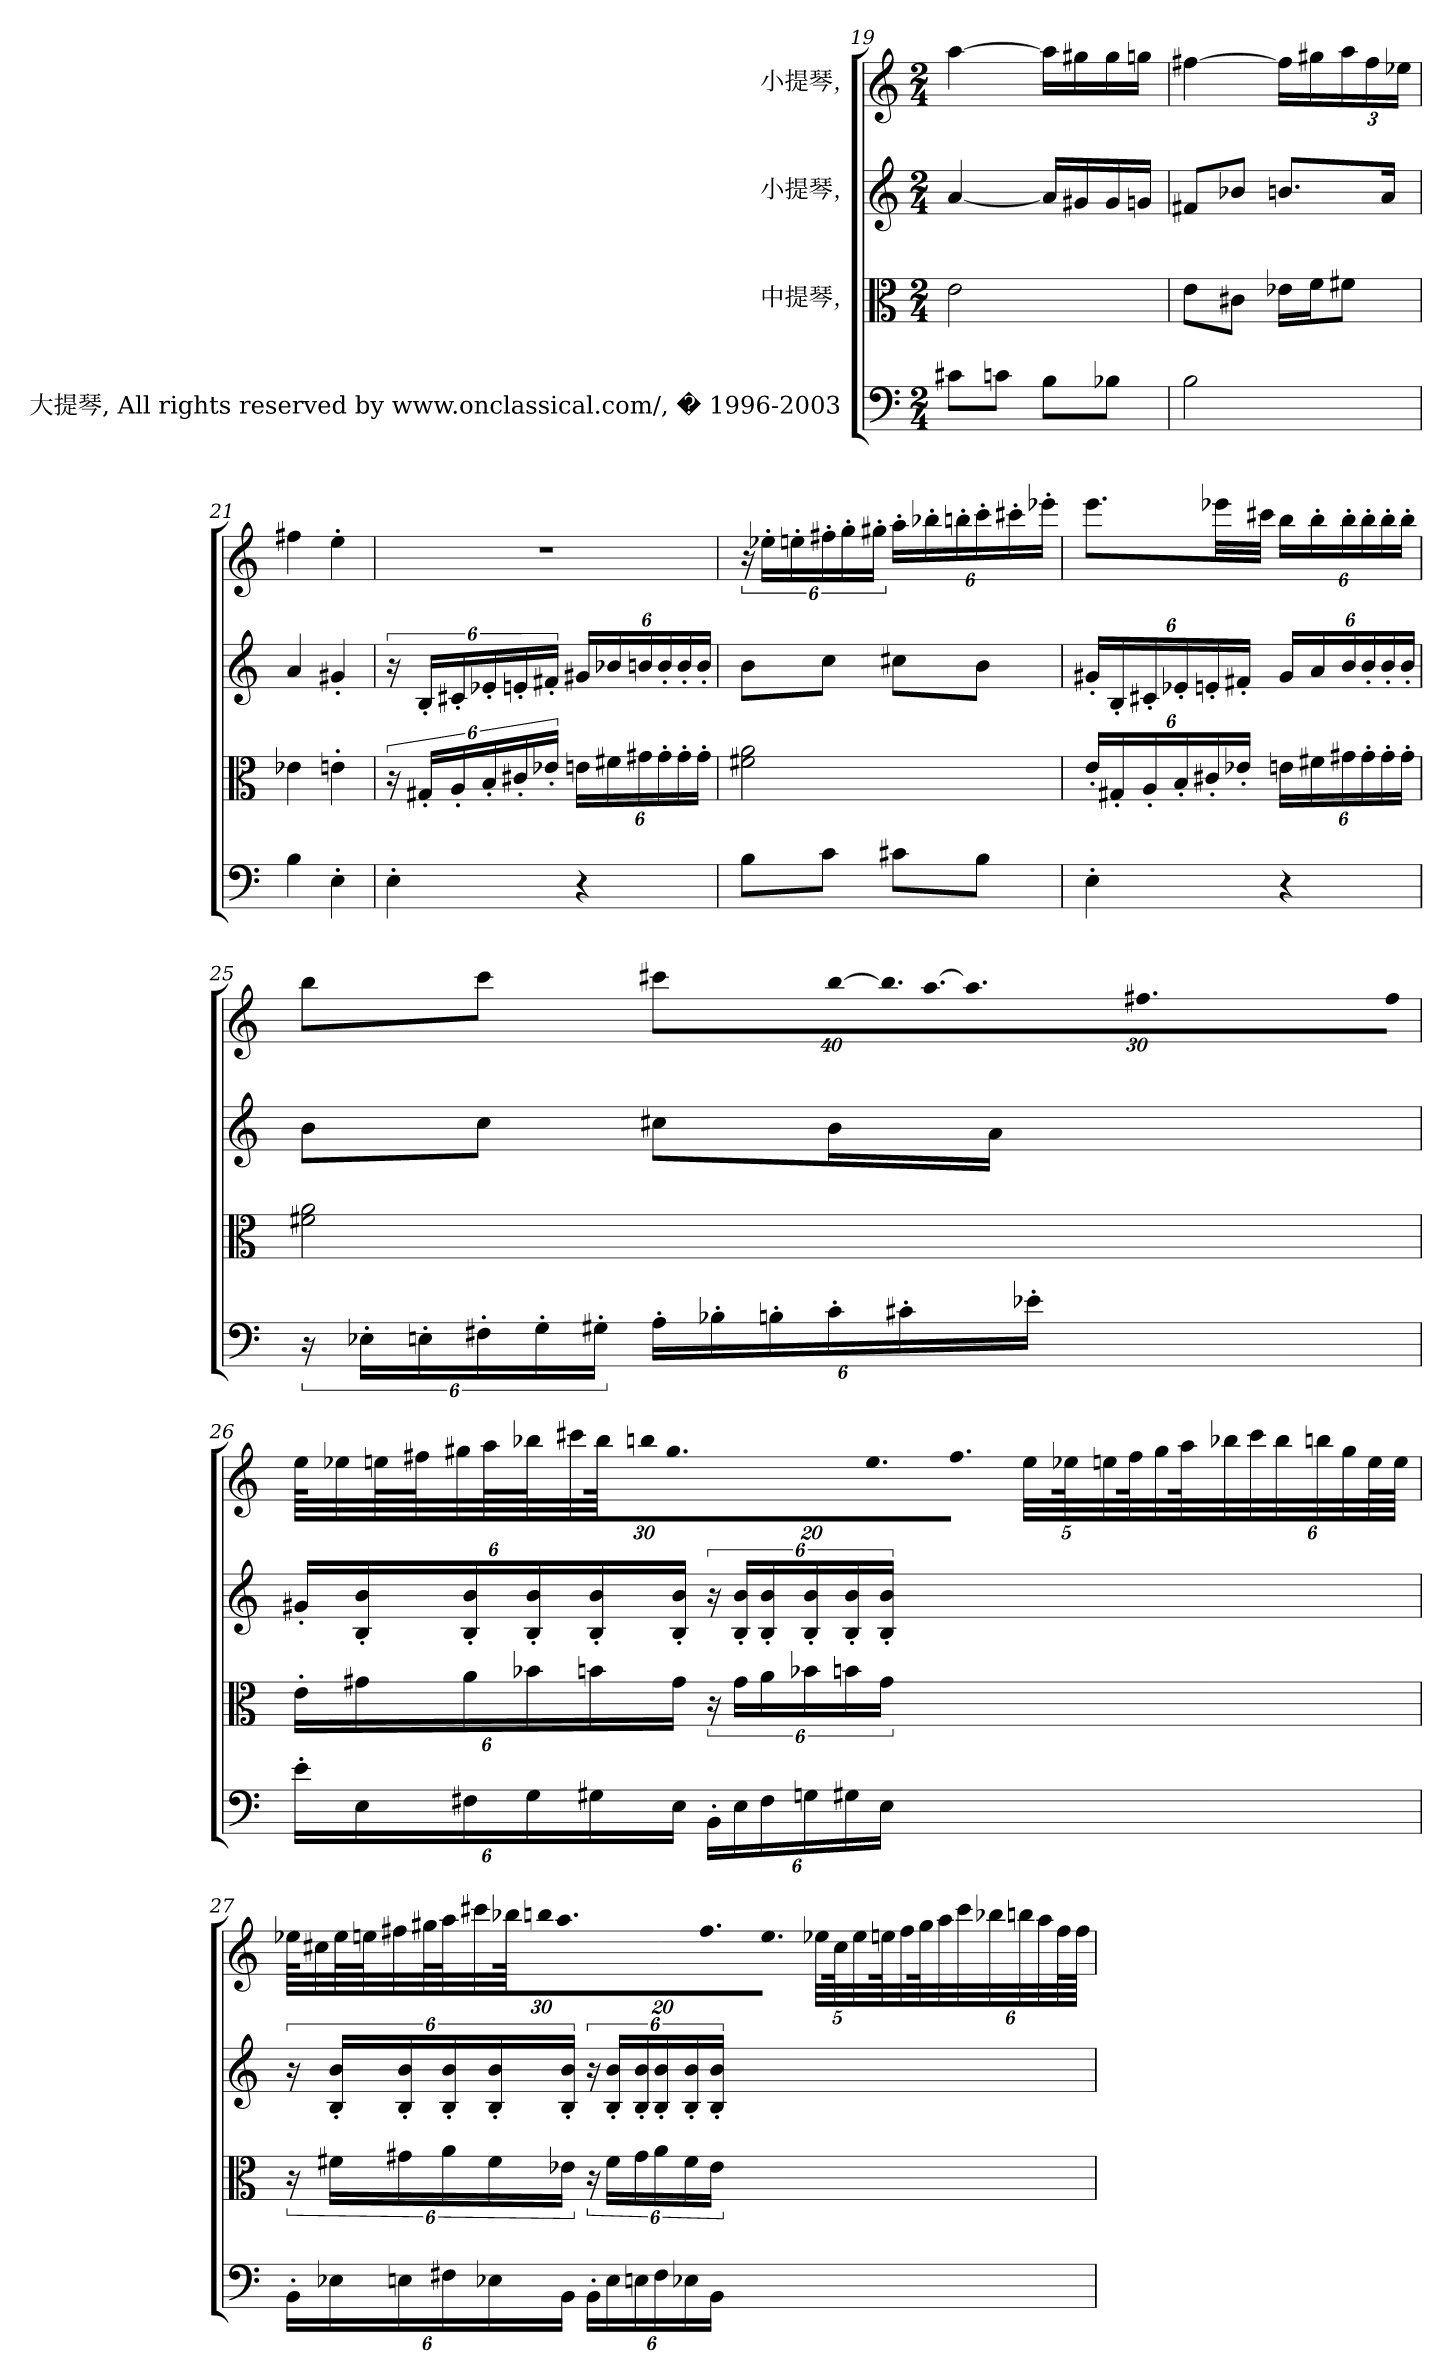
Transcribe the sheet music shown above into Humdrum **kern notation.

**kern	**kern	**kern	**kern
*part4	*part3	*part2	*part1
*staff4	*staff3	*staff2	*staff1
*I"大提琴, All rights reserved by www.onclassical.com/, � 1996-2003	*I"中提琴,	*I"小提琴,	*I"小提琴,
!!LO:LB:g=z
*clefF4	*clefC3	*clefG2	*clefG2
*k[]	*k[]	*k[]	*k[]
*M2/4	*M2/4	*M2/4	*M2/4
=19	=19	=19	=19
8c#X\L	2e\	[4a/	[4aa\
8cn\J	.	.	.
8B\L	.	16a/LL]	16aa\LL]
.	.	16g#X/	16gg#X\
8B-X\J	.	16g#/	16gg#\
.	.	16gn/JJ	16ggn\JJ
=20	=20	=20	=20
2B\	8e\L	8f#X/L	[4ff#X\
.	8c#X\J	8b-X/J	.
.	16e-X\LL	8.bn/L	16ff#\LL]
.	16f\J	.	16gg#X\
*	*	*	*Xbrackettup
.	8f#X\J	.	24aa\
.	.	.	24ff#\
.	.	16a/Jk	.
.	.	.	24ee-X\JJ
=21	=21	=21	=21
4B\	4e-X\	4a/	4ff#X\
4E'\	4en'\	4g#X'/	4ee'\
=22	=22	=22	=22
4E'\	24r	24r	2r
.	24G#X'/LL	24B'/LL	.
.	24A'/	24c#X'/	.
*	*Xbrackettup	*Xbrackettup	*
.	24B'/	24e-X'/	.
.	24c#X'/	24en'/	.
.	24e-X'/JJ	24f#X'/JJ	.
4r	24en\LL	24g#X/LL	.
.	24f#X\	24b-X/	.
.	24g#X\	24bn/	.
.	24g#'\	24b'/	.
.	24g#'\	24b'/	.
.	24g#'\JJ	24b'/JJ	.
!!LO:PB:g=z
=23	=23	=23	=23
*	*	*	*brackettup
8B\L	2f#X\ 2a\	8b\L	24r
.	.	.	24ee-X'\LL
.	.	.	24een'\
*	*	*	*Xbrackettup
8c\J	.	8cc\J	24ff#X'\
.	.	.	24gg'\
.	.	.	24gg#X'\JJ
8c#X\L	.	8cc#X\L	24aa'\LL
.	.	.	24bb-X'\
.	.	.	24bbn'\
8B\J	.	8b\J	24ccc'\
.	.	.	24ccc#X'\
.	.	.	24eee-X'\JJ
=24	=24	=24	=24
4E'\	24e'/LL	24g#X'/LL	8.eee\L
.	24G#X'/	24B'/	.
.	24A'/	24c#X'/	.
.	24B'/	24e-X'/	.
.	24c#X'/	24en'/	.
.	.	.	32eee-X\LL
.	24e-X'/JJ	24f#X'/JJ	.
.	.	.	32ccc#X\JJJ
4r	24en\LL	24g#/LL	24bb\LL
.	24f#X\	24a/	24bb'\
.	24g#X\	24b/	24bb'\
.	24g#'\	24b'/	24bb'\
.	24g#'\	24b'/	24bb'\
.	24g#'\JJ	24b'/JJ	24bb'\JJ
!!LO:LB:g=z
=25	=25	=25	=25
24r	2f#X\ 2a\	8b\L	8bb\L
24E-X'\LL	.	.	.
24En'\	.	.	.
*Xbrackettup	*	*	*
24F#X'\	.	8cc\J	8ccc\J
24G'\	.	.	.
24G#X'\JJ	.	.	.
24A'\LL	.	8cc#X\L	8ccc#X\L
24B-X'\	.	.	.
24Bn'\	.	.	.
!	!	!	!LO:N:vis=32
24c'\	.	16b\L	[640%23bb\LL
!	!	!	!LO:N:vis=256.
.	.	.	1920%17bb\LL]
24c#X'\	.	.	.
!	!	!	!LO:N:vis=256.
.	.	.	[1920%17aa\J
!	!	!	!LO:N:vis=32.
.	.	.	640%17aa\]
.	.	16a\JJ	.
!	!	!	!LO:N:vis=32.
.	.	.	640%17ff#X\
24e-X'\JJ	.	.	.
.	.	.	1920ryy
!	!	!	!LO:N:vis=256%9
.	.	.	960%17ff#\JJJJ
!!LO:LB:g=z
=26	=26	=26	=26
24e'\LL	24e'\LL	24g#X'/LL	64ee\KLLL
.	.	.	32ee-X\
24E\	24g#X\	24B/' 24b/'	.
.	.	.	64een\L
.	.	.	64ff#X\J
.	.	.	32gg#X\
24F#X\	24a\	24B/' 24b/'	.
.	.	.	64aa\L
24G\	24b-X\	24B/' 24b/'	64bb-X\J
.	.	.	32ccc#X\
24G#X\	24bn\	24B/' 24b/'	.
.	.	.	64bb-\L
!	!	!	!LO:N:vis=256%9
.	.	.	960%17bbn\
!	!	!	!LO:N:vis=32.
.	.	.	640%17gg#\
24E\JJ	24g#\JJ	24B/' 24b/'JJ	.
.	.	.	1920ryy
!	!	!	!LO:N:vis=256.
.	.	.	1920%17ee\L
!	!	!	!LO:N:vis=256.
.	.	.	1920%17ff#\JJJJJ
*	*brackettup	*brackettup	*
24BB'\LL	24r	24r	40ee\LLL
.	.	.	80ee-X\K
.	.	.	40een\
24E\	24g#\LL	24B/' 24b/'LL	.
.	.	.	64ff#\K
.	.	.	32gg#\
24F#\	24a\	24B/' 24b/'	.
.	.	.	64aa\K
*	*Xbrackettup	*Xbrackettup	*
24Gn\	24b-X\	24B/' 24b/'	48bb-X\
.	.	.	48ccc#\
24G#X\	24bn\	24B/' 24b/'	48bb-\
.	.	.	48bbn\
24E\JJ	24g#\JJ	24B/' 24b/'JJ	48gg#\
.	.	.	96ee\L
.	.	.	96ee\JJJJ
!!LO:PB:g=z
=27	=27	=27	=27
*	*brackettup	*brackettup	*
24BB'\LL	24r	24r	64ee-X\KLLL
.	.	.	32cc#X\
24E-X\	24f#X\LL	24B/' 24b/'LL	.
.	.	.	64ee-\L
.	.	.	64een\J
.	.	.	32ff#X\
24En\	24g#X\	24B/' 24b/'	.
.	.	.	64gg#X\L
*	*Xbrackettup	*Xbrackettup	*
24F#X\	24a\	24B/' 24b/'	64aa\J
.	.	.	32ccc#X\
24E-X\	24f#\	24B/' 24b/'	.
.	.	.	64bb-X\L
!	!	!	!LO:N:vis=256%9
.	.	.	960%17bbn\
!	!	!	!LO:N:vis=32.
.	.	.	640%17aa\
24BB\JJ	24e-X\JJ	24B/' 24b/'JJ	.
.	.	.	1920ryy
!	!	!	!LO:N:vis=256.
.	.	.	1920%17ff#\L
!	!	!	!LO:N:vis=256.
.	.	.	1920%17ee\JJJJJ
*	*brackettup	*brackettup	*
24BB'\LL	24r	24r	40ee-X\LLL
.	.	.	80cc#\K
.	.	.	40ee-\
24E-\	24f#\LL	24B/' 24b/'LL	.
.	.	.	64een\K
.	.	.	32ff#\
24En\	24g#\	24B/' 24b/'	.
.	.	.	64gg#\K
*	*Xbrackettup	*Xbrackettup	*
24F#\	24a\	24B/' 24b/'	48aa\
.	.	.	48ccc#\
24E-X\	24f#\	24B/' 24b/'	48bb-X\
.	.	.	48bbn\
24BB\JJ	24e-\JJ	24B/' 24b/'JJ	48aa\
.	.	.	96ff#\L
.	.	.	96ff#\JJJJ
=	=	=	=
*-	*-	*-	*-
